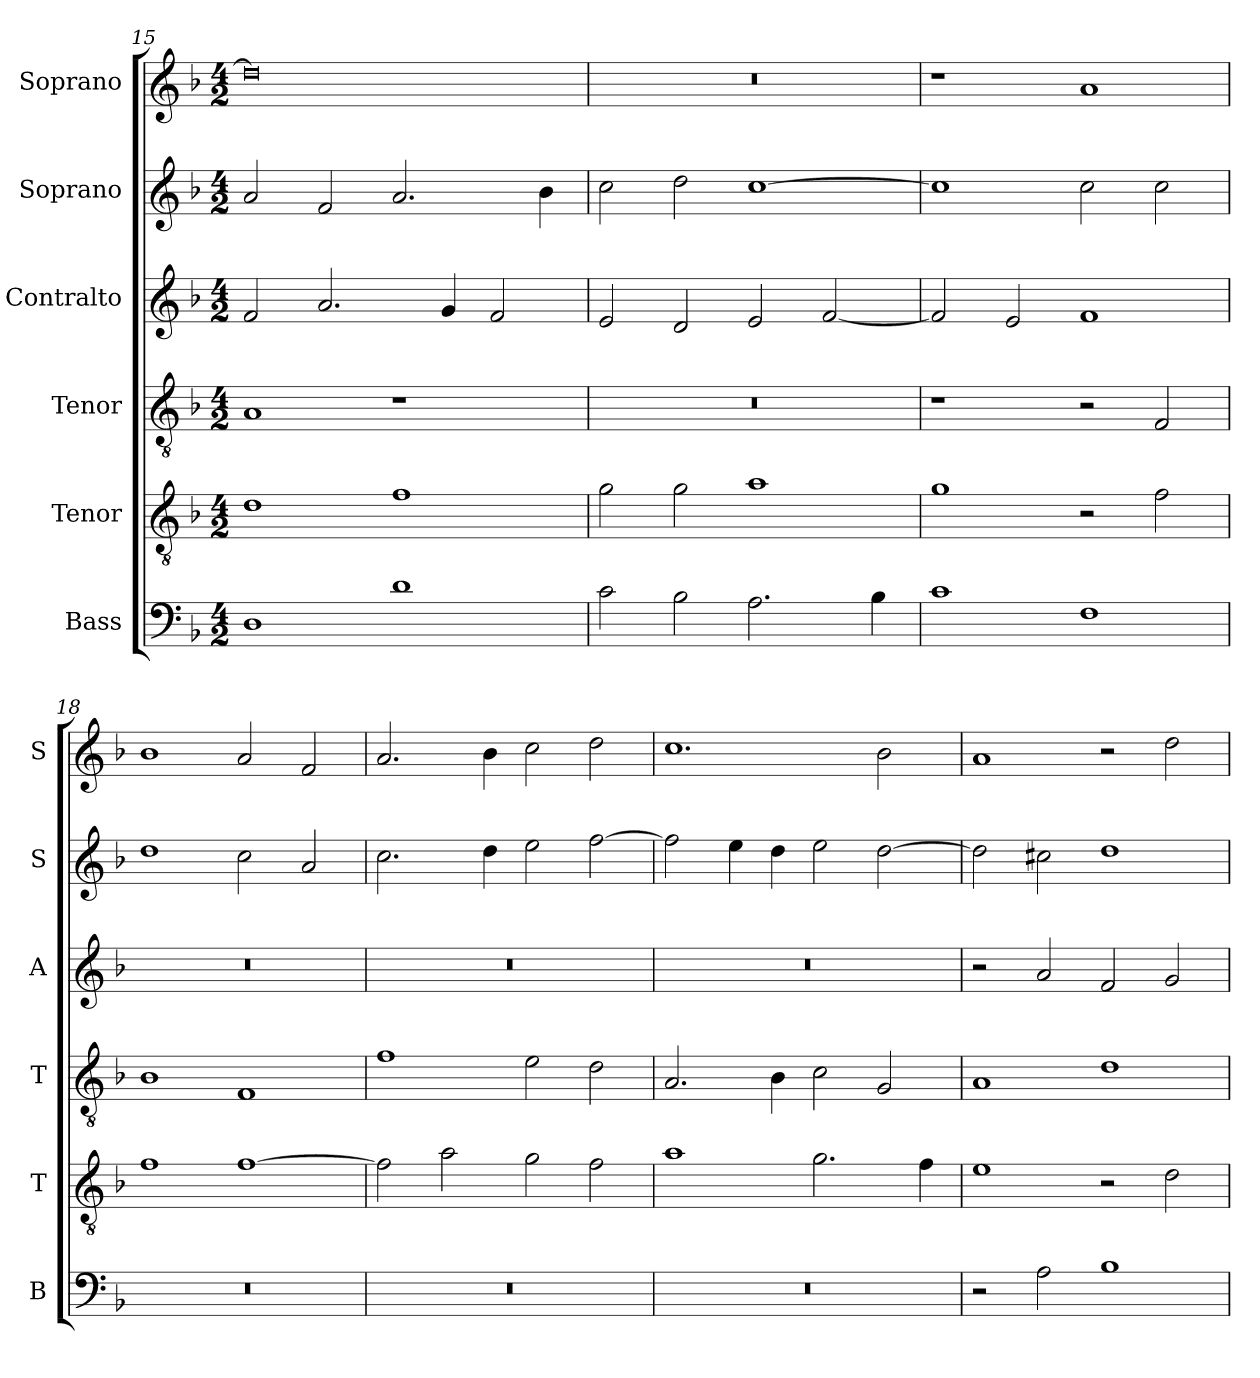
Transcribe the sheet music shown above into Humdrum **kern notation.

**kern	**kern	**kern	**kern	**kern	**kern
*part6	*part5	*part4	*part3	*part2	*part1
*staff6	*staff5	*staff4	*staff3	*staff2	*staff1
*I"Bass	*I"Tenor	*I"Tenor	*I"Contralto	*I"Soprano	*I"Soprano
*I'B	*I'T	*I'T	*I'A	*I'S	*I'S
*clefF4	*clefGv2	*clefGv2	*clefG2	*clefG2	*clefG2
*k[b-]	*k[b-]	*k[b-]	*k[b-]	*k[b-]	*k[b-]
*G:dor	*G:dor	*G:dor	*G:dor	*G:dor	*G:dor
*M4/2	*M4/2	*M4/2	*M4/2	*M4/2	*M4/2
=15	=15	=15	=15	=15	=15
1D	1d	1A	2f	2a	0dd]
.	.	.	2.a	2f	.
1d	1f	1r	.	2.a	.
.	.	.	4g	.	.
.	.	.	2f	.	.
.	.	.	.	4b-	.
=16	=16	=16	=16	=16	=16
2c	2g	0r	2e	2cc	0r
2B-	2g	.	2d	2dd	.
2.A	1a	.	2e	[1cc	.
.	.	.	[2f	.	.
4B-	.	.	.	.	.
=17	=17	=17	=17	=17	=17
1c	1g	1r	2f]	1cc]	1r
.	.	.	2e	.	.
1F	2r	2r	1f	2cc	1a
.	2f	2F	.	2cc	.
=18	=18	=18	=18	=18	=18
0r	1f	1B-	0r	1dd	1b-
.	[1f	1F	.	2cc	2a
.	.	.	.	2a	2f
=19	=19	=19	=19	=19	=19
0r	2f]	1f	0r	2.cc	2.a
.	2a	.	.	.	.
.	.	.	.	4dd	4b-
.	2g	2e	.	2ee	2cc
.	2f	2d	.	[2ff	2dd
=20	=20	=20	=20	=20	=20
0r	1a	2.A	0r	2ff]	1.cc
.	.	.	.	4ee	.
.	.	4B-	.	4dd	.
.	2.g	2c	.	2ee	.
.	.	2G	.	[2dd	2b-
.	4f	.	.	.	.
=21	=21	=21	=21	=21	=21
2r	1e	1A	2r	2dd]	1a
2A	.	.	2a	2cc#X	.
1B-	2r	1d	2f	1dd	2r
.	2d	.	2g	.	2dd
=	=	=	=	=	=
*-	*-	*-	*-	*-	*-
